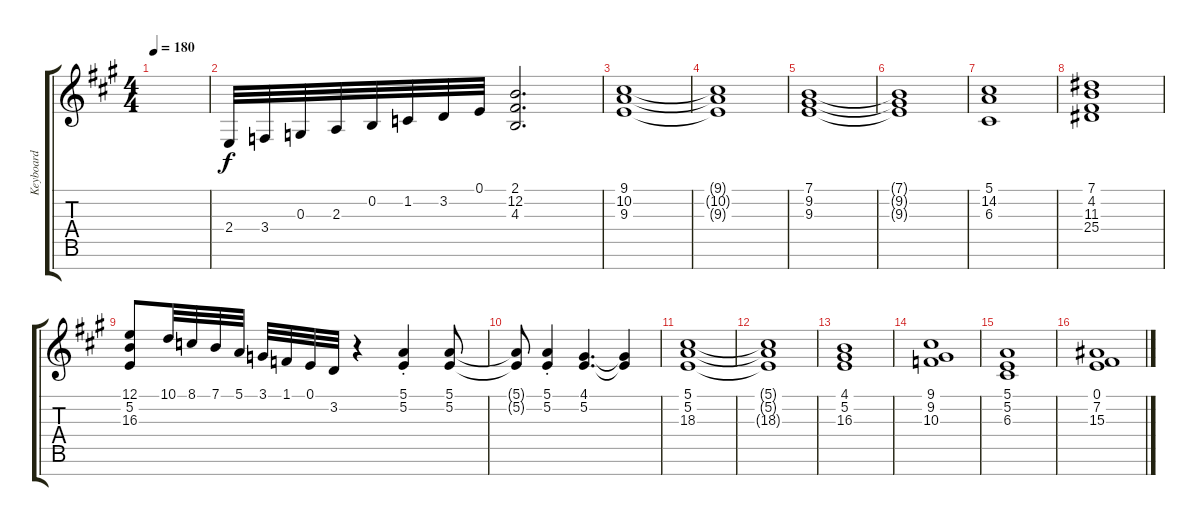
\track ("Keyboard" "Keyboard") {instrument pad3polysynth}
\staff {score tabs}
\tuning (E4 B3 G3 D3 A2 E2 B1) {hide}
\ts (4 4)
\tempo 180
\clef g2
\ks a
|
2.4.32 3.4.32 0.3.32 2.3.32 0.2.32 1.2.32 3.2.32 0.1.32 (2.1 12.2 4.3).2{d} |
(9.1 10.2 9.3).1 |
(9.1{t} 10.2{t} 9.3{t}).1 |
(7.1 9.2 9.3).1 |
(7.1{t} 9.2{t} 9.3{t}).1 |
(5.1 14.2 6.3).1 |
(7.1 4.2 11.3 25.4).1 |
(12.1 5.2 16.3).8 10.1.32 8.1.32 7.1.32 5.1.32 3.1.32 1.1.32 0.1.32 3.2.32 r.4 (5.1{st} 5.2{st}).4 (5.1 5.2).8 |
(5.1{t} 5.2{t}).8 (5.1{st} 5.2{st}).4 (4.1 5.2).4{d} (4.1{t} 5.2{t}).4 |
(5.1 5.2 18.3).1 |
(5.1{t} 5.2{t} 18.3{t}).1 |
(4.1 5.2 16.3).1 |
(9.1 9.2 10.3).1 |
(5.1 5.2 6.3).1 |
(0.1 7.2 15.3).1
